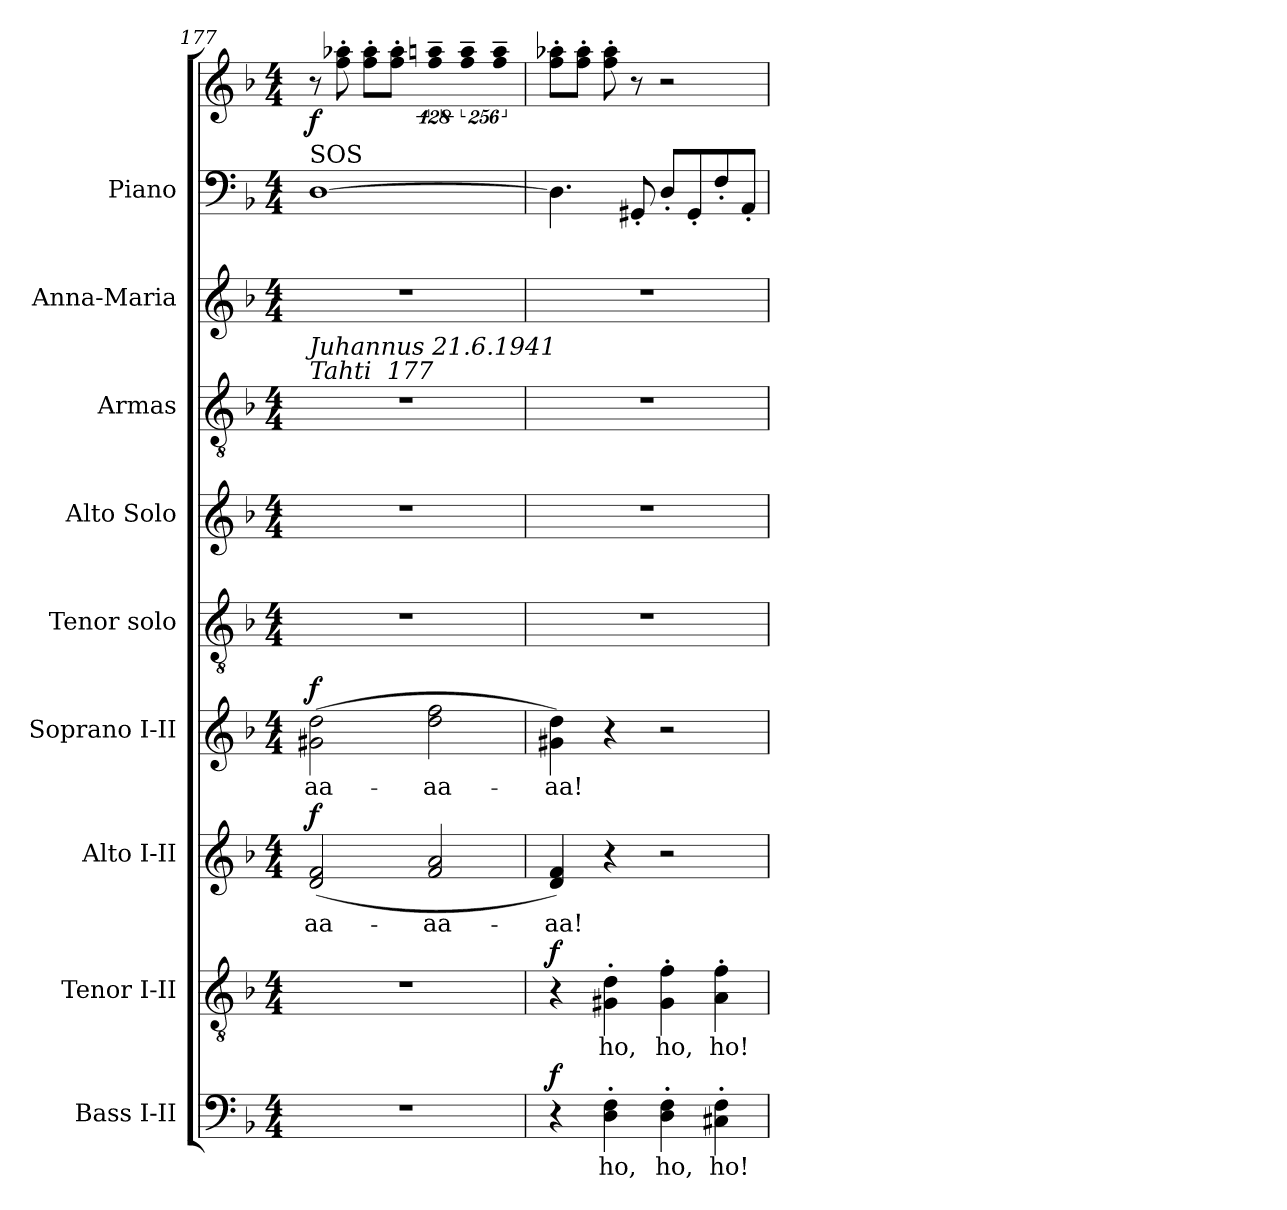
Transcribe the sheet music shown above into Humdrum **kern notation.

**kern	**text	**dynam	**kern	**text	**dynam	**kern	**text	**dynam	**kern	**text	**dynam	**kern	**kern	**kern	**kern	**kern	**kern	**dynam
*part9	*part9	*part9	*part8	*part8	*part8	*part7	*part7	*part7	*part6	*part6	*part6	*part5	*part4	*part3	*part2	*part1	*part1	*part1
*staff10	*staff10	*staff10	*staff9	*staff9	*staff9	*staff8	*staff8	*staff8	*staff7	*staff7	*staff7	*staff6	*staff5	*staff4	*staff3	*staff2	*staff1	*staff1/2
*I"Bass I-II	*	*	*I"Tenor I-II	*	*	*I"Alto I-II	*	*	*I"Soprano I-II	*	*	*I"Tenor solo	*I"Alto Solo	*I"Armas	*I"Anna-Maria	*I"Piano	*	*
*I'B.	*	*	*I'T.	*	*	*I'A.	*	*	*I'S.	*	*	*I'T. Solo	*I'A. Solo	*I'Armas	*I'A-M	*I'Pno.	*	*
!!LO:LB:g=z
*clefF4	*	*	*clefGv2	*	*	*clefG2	*	*	*clefG2	*	*	*clefGv2	*clefG2	*clefGv2	*clefG2	*clefF4	*clefG2	*
*	*	*	*ITrd7c12	*	*	*	*	*	*	*	*	*ITrd7c12	*	*ITrd7c12	*	*	*	*
*k[b-]	*	*	*k[b-]	*	*	*k[b-]	*	*	*k[b-]	*	*	*k[b-]	*k[b-]	*k[b-]	*k[b-]	*k[b-]	*k[b-]	*
*F:	*	*	*F:	*	*	*F:	*	*	*F:	*	*	*F:	*F:	*F:	*F:	*F:	*F:	*
*M4/4	*	*	*M4/4	*	*	*M4/4	*	*	*M4/4	*	*	*M4/4	*M4/4	*M4/4	*M4/4	*M4/4	*M4/4	*
*MM112	*	*	*MM112	*	*	*MM112	*	*	*MM112	*	*	*MM112	*MM112	*MM112	*MM112	*MM112	*MM112	*
=177	=177	=177	=177	=177	=177	=177	=177	=177	=177	=177	=177	=177	=177	=177	=177	=177	=177	=177
!	!	!	!	!	!	!	!LO:LY:b:color=#000000	!	!	!	!	!	!	!	!	!	!	!
!	!	!	!	!	!	!	!	!	!	!	!	!	!	!	!	!LO:TX:a:t=SOS	!	!
!	!	!	!	!	!	!	!	!	!	!	!	!	!	!LO:TX:a:i:t=Tahti&nbsp; 177	!	!	!	!
!	!	!	!	!	!	!	!	!	!	!	!	!	!	!LO:TX:i:t=Juhannus 21.6.1941	!	!	!	!
!	!	!	!	!	!	!	!	!	!	!LO:LY:b:color=#000000	!	!	!	!	!	!	!	!
1r	.	.	1r	.	.	(2di/ 2fi	aa-	f	(2g#Xi\ 2ddi	aa-	f	1r	1r	1r	1r	[>1Di	8r	f
.	.	.	.	.	.	.	.	.	.	.	.	.	.	.	.	.	8ffi\' 8aa-Xi'	.
.	.	.	.	.	.	.	.	.	.	.	.	.	.	.	.	.	8ffi\' 8aa-i'L	.
.	.	.	.	.	.	.	.	.	.	.	.	.	.	.	.	.	8ffi\' 8aa-i'J	.
!	!	!	!	!	!	!	!LO:LY:b:color=#000000	!	!	!	!	!	!	!	!	!	!	!
!	!	!	!	!	!	!	!	!	!	!LO:LY:b:color=#000000	!	!	!	!	!	!	!LO:N:vis=4	!
.	.	.	.	.	.	2fi/ 2ai	-aa-	.	2ddi\ 2ffi	-aa-	.	.	.	.	.	.	512%85ffi\~ 512%85aani~	.
!	!	!	!	!	!	!	!	!	!	!	!	!	!	!	!	!	!LO:N:vis=4	!
.	.	.	.	.	.	.	.	.	.	.	.	.	.	.	.	.	1024%171ffi\~ 1024%171aai~	.
!	!	!	!	!	!	!	!	!	!	!	!	!	!	!	!	!	!LO:N:vis=4	!
.	.	.	.	.	.	.	.	.	.	.	.	.	.	.	.	.	1024%171ffi\~ 1024%171aai~	.
=178	=178	=178	=178	=178	=178	=178	=178	=178	=178	=178	=178	=178	=178	=178	=178	=178	=178	=178
!	!	!	!	!	!	!	!LO:LY:b:color=#000000	!	!	!	!	!	!	!	!	!	!	!
!	!	!	!	!	!	!	!	!	!	!LO:LY:b:color=#000000	!	!	!	!	!	!	!	!
4r	.	f	4r	.	f	4di/ 4fi)	-aa!	.	4g#Xi\ 4ddi)	-aa!	.	1r	1r	1r	1r	4.Di\]	8ffi\' 8aa-Xi'L	.
.	.	.	.	.	.	.	.	.	.	.	.	.	.	.	.	.	8ffi\' 8aa-i'J	.
!	!LO:LY:b:color=#000000	!	!	!	!	!	!	!	!	!	!	!	!	!	!	!	!	!
!	!	!	!	!LO:LY:b:color=#000000	!	!	!	!	!	!	!	!	!	!	!	!	!	!
4Di\' 4Fi'	ho,	.	4GG#Xi\' 4Di'	ho,	.	4r	.	.	4r	.	.	.	.	.	.	.	8ffi\' 8aa-i'	.
.	.	.	.	.	.	.	.	.	.	.	.	.	.	.	.	8GG#X'i/	8r	.
!	!LO:LY:b:color=#000000	!	!	!	!	!	!	!	!	!	!	!	!	!	!	!	!	!
!	!	!	!	!LO:LY:b:color=#000000	!	!	!	!	!	!	!	!	!	!	!	!	!	!
4Di\' 4Fi'	ho,	.	4GG#i\' 4Fi'	ho,	.	2r	.	.	2r	.	.	.	.	.	.	8D'i/L	2r	.
.	.	.	.	.	.	.	.	.	.	.	.	.	.	.	.	8GG#'i/	.	.
!	!LO:LY:b:color=#000000	!	!	!	!	!	!	!	!	!	!	!	!	!	!	!	!	!
!	!	!	!	!LO:LY:b:color=#000000	!	!	!	!	!	!	!	!	!	!	!	!	!	!
4C#Xi\' 4Fi'	ho!	.	4AAi\' 4Fi'	ho!	.	.	.	.	.	.	.	.	.	.	.	8F'i/	.	.
.	.	.	.	.	.	.	.	.	.	.	.	.	.	.	.	8AA'i/J	.	.
=	=	=	=	=	=	=	=	=	=	=	=	=	=	=	=	=	=	=
*-	*-	*-	*-	*-	*-	*-	*-	*-	*-	*-	*-	*-	*-	*-	*-	*-	*-	*-
